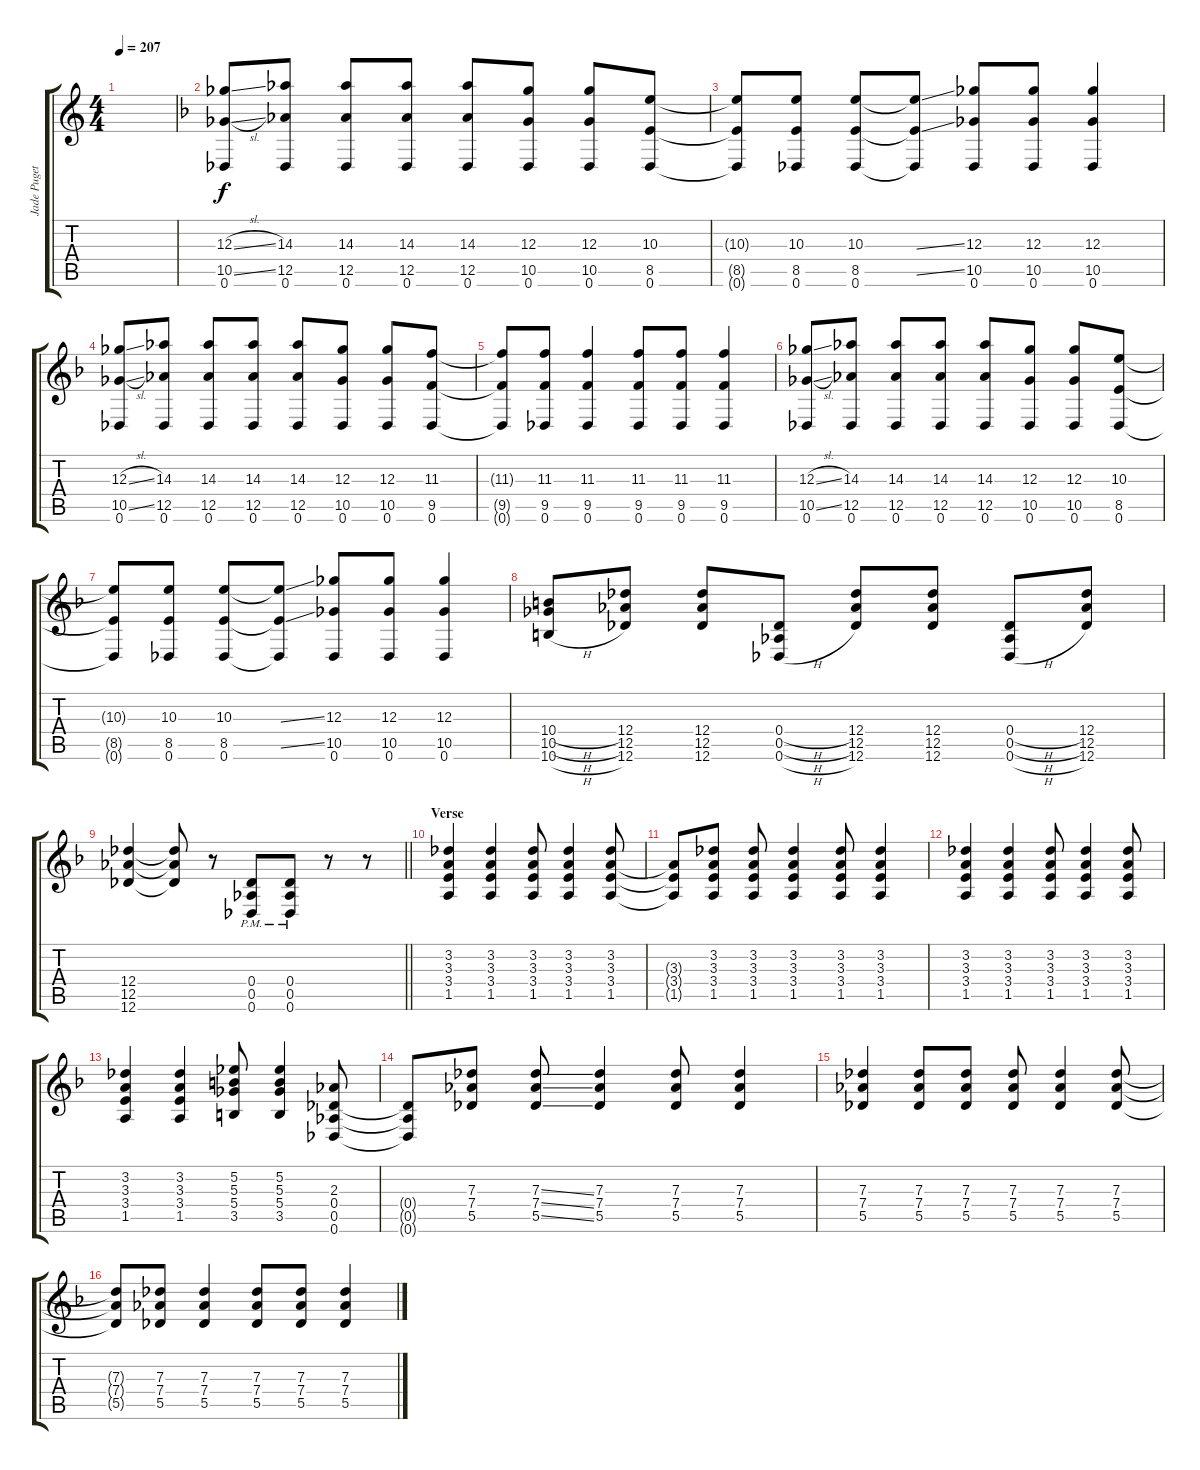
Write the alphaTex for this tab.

\track ("Jade Puget" "Jade Puget") {instrument overdrivenguitar}
\staff {score tabs}
\tuning (Eb4 Bb3 Gb3 Db3 Ab2 Db2) {hide}
\ts (4 4)
\tempo 207
\clef g2
\ks c
|
\ks f
(12.3{sl} 10.5{sl} 0.6).8 (14.3 12.5 0.6).8 (14.3 12.5 0.6).8 (14.3 12.5 0.6).8 (14.3 12.5 0.6).8 (12.3 10.5 0.6).8 (12.3 10.5 0.6).8 (10.3 8.5 0.6).8 |
(10.3{t} 8.5{t} 0.6{t}).8 (10.3 8.5 0.6).8 (10.3 8.5 0.6).8 (10.3{ss t} 8.5{ss t} 0.6{t}).8 (12.3 10.5 0.6).8 (12.3 10.5 0.6).8 (12.3 10.5 0.6).4 |
(12.3{sl} 10.5{sl} 0.6).8 (14.3 12.5 0.6).8 (14.3 12.5 0.6).8 (14.3 12.5 0.6).8 (14.3 12.5 0.6).8 (12.3 10.5 0.6).8 (12.3 10.5 0.6).8 (11.3 9.5 0.6).8 |
(11.3{t} 9.5{t} 0.6{t}).8 (11.3 9.5 0.6).8 (11.3 9.5 0.6).4 (11.3 9.5 0.6).8 (11.3 9.5 0.6).8 (11.3 9.5 0.6).4 |
(12.3{sl} 10.5{sl} 0.6).8 (14.3 12.5 0.6).8 (14.3 12.5 0.6).8 (14.3 12.5 0.6).8 (14.3 12.5 0.6).8 (12.3 10.5 0.6).8 (12.3 10.5 0.6).8 (10.3 8.5 0.6).8 |
(10.3{t} 8.5{t} 0.6{t}).8 (10.3 8.5 0.6).8 (10.3 8.5 0.6).8 (10.3{ss t} 8.5{ss t} 0.6{t}).8 (12.3 10.5 0.6).8 (12.3 10.5 0.6).8 (12.3 10.5 0.6).4 |
(10.4{h} 10.5{h} 10.6{h}).8 (12.4 12.5 12.6).8 (12.4 12.5 12.6).8 (0.4{h} 0.5{h} 0.6{h}).8 (12.4 12.5 12.6).8 (12.4 12.5 12.6).8 (0.4{h} 0.5{h} 0.6{h}).8 (12.4 12.5 12.6).8 |
\barLineRight lightlight
(12.4 12.5 12.6).4 (12.4{t} 12.5{t} 12.6{t}).8 r.8 (0.4{pm} 0.5{pm} 0.6{pm}).8 (0.4{pm} 0.5{pm} 0.6{pm}).8 r.8 r.8 |
\section ("" "Verse")
(3.2 3.3 3.4 1.5).4 (3.2 3.3 3.4 1.5).4 (3.2 3.3 3.4 1.5).8 (3.2 3.3 3.4 1.5).4 (3.2 3.3 3.4 1.5).8 |
(3.3{t} 3.4{t} 1.5{t}).8 (3.2 3.3 3.4 1.5).8 (3.2 3.3 3.4 1.5).8 (3.2 3.3 3.4 1.5).4 (3.2 3.3 3.4 1.5).8 (3.2 3.3 3.4 1.5).4 |
(3.2 3.3 3.4 1.5).4 (3.2 3.3 3.4 1.5).4 (3.2 3.3 3.4 1.5).8 (3.2 3.3 3.4 1.5).4 (3.2 3.3 3.4 1.5).8 |
(3.2 3.3 3.4 1.5).4 (3.2 3.3 3.4 1.5).4 (5.2 5.3 5.4 3.5).8 (5.2 5.3 5.4 3.5).4 (2.3 0.4 0.5 0.6).8 |
(0.4{t} 0.5{t} 0.6{t}).8 (7.3 7.4 5.5).8 (7.3{ss} 7.4{ss} 5.5{ss}).8 (7.3 7.4 5.5).4 (7.3 7.4 5.5).8 (7.3 7.4 5.5).4 |
(7.3 7.4 5.5).4 (7.3 7.4 5.5).8 (7.3 7.4 5.5).8 (7.3 7.4 5.5).8 (7.3 7.4 5.5).4 (7.3 7.4 5.5).8 |
(7.3{t} 7.4{t} 5.5{t}).8 (7.3 7.4 5.5).8 (7.3 7.4 5.5).4 (7.3 7.4 5.5).8 (7.3 7.4 5.5).8 (7.3 7.4 5.5).4
